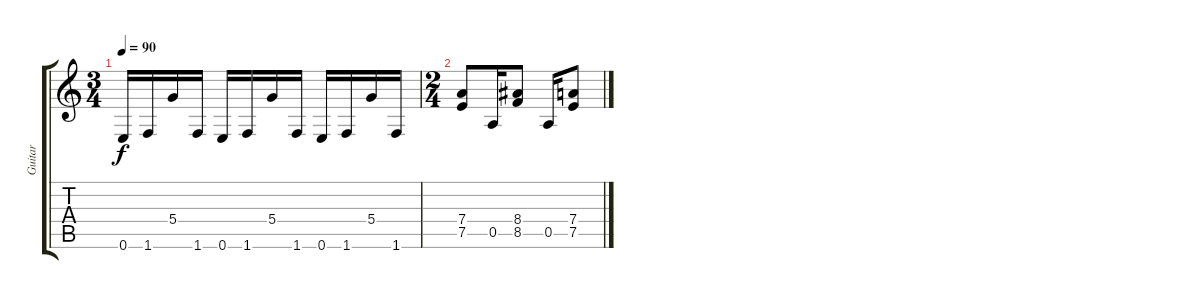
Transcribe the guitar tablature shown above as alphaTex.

\track ("Guitar " "Guitar ") {instrument distortionguitar}
\staff {score tabs}
\tuning (E4 B3 G3 D3 A2 E2) {hide}
\ts (3 4)
\tempo 90
\clef g2
\ks c
0.6.16{dy f} 1.6.16 5.4.16 1.6.16 0.6.16 1.6.16 5.4.16 1.6.16 0.6.16 1.6.16 5.4.16 1.6.16 |
\ts (2 4)
(7.4 7.5).8 0.5.16 (8.4 8.5).8 0.5.16 (7.4 7.5).8
